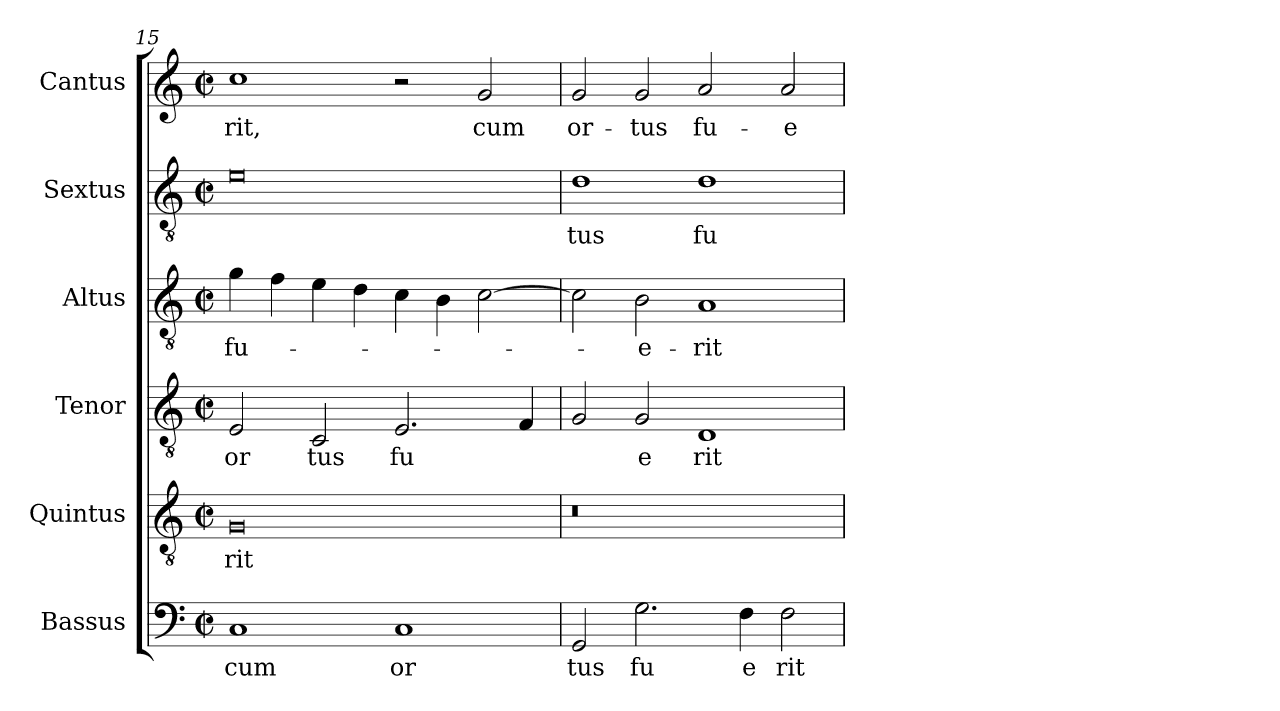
**kern	**text	**kern	**text	**kern	**text	**kern	**text	**kern	**text	**kern	**text
*part6	*part6	*part5	*part5	*part4	*part4	*part3	*part3	*part2	*part2	*part1	*part1
*staff6	*staff6	*staff5	*staff5	*staff4	*staff4	*staff3	*staff3	*staff2	*staff2	*staff1	*staff1
*I"Bassus	*	*I"Quintus	*	*I"Tenor	*	*I"Altus	*	*I"Sextus	*	*I"Cantus	*
*clefF4	*	*clefGv2	*	*clefGv2	*	*clefGv2	*	*clefGv2	*	*clefG2	*
*M2/2	*	*M2/2	*	*M2/2	*	*M2/2	*	*M2/2	*	*M2/2	*
*met(c|)	*	*met(c|)	*	*met(c|)	*	*met(c|)	*	*met(c|)	*	*met(c|)	*
=15	=15	=15	=15	=15	=15	=15	=15	=15	=15	=15	=15
!	!LO:LY:b:cj	!	!LO:LY:b:cj	!	!LO:LY:b:cj	!	!LO:LY:b:cj	!	!	!	!LO:LY:b:cj
1C	cum	0G	rit	2E/	or	4g\	fu-	0e	.	1cc	-rit,
.	.	.	.	.	.	4f\	.	.	.	.	.
!	!	!	!	!	!LO:LY:b:cj	!	!	!	!	!	!
.	.	.	.	2C/	tus	4e\	.	.	.	.	.
.	.	.	.	.	.	4d\	.	.	.	.	.
!	!LO:LY:b:cj	!	!	!	!LO:LY:b:cj	!	!	!	!	!	!
1C	or	.	.	2.E/	fu	4c\	.	.	.	2r	.
.	.	.	.	.	.	4B\	.	.	.	.	.
!	!	!	!	!	!	!	!	!	!	!	!LO:LY:b:cj
.	.	.	.	.	.	[>2c\	.	.	.	2g/	cum
.	.	.	.	4F/	.	.	.	.	.	.	.
=16	=16	=16	=16	=16	=16	=16	=16	=16	=16	=16	=16
!	!LO:LY:b:cj	!	!	!	!	!	!	!	!LO:LY:b:cj	!	!LO:LY:b:cj
2GG/	tus	0r	.	2G/	.	2c\]	.	1d	-tus	2g/	or-
!	!LO:LY:b:cj	!	!	!	!LO:LY:b:cj	!	!LO:LY:b:cj	!	!	!	!LO:LY:b:cj
2.G\	fu	.	.	2G/	e	2B\	-e-	.	.	2g/	-tus
!	!	!	!	!	!LO:LY:b:cj	!	!LO:LY:b:cj	!	!LO:LY:b:cj	!	!LO:LY:b:cj
.	.	.	.	1D	rit	1A	-rit	1d	fu-	2a/	fu-
!	!LO:LY:b:cj	!	!	!	!	!	!	!	!	!	!
4F\	e	.	.	.	.	.	.	.	.	.	.
!	!LO:LY:b:cj	!	!	!	!	!	!	!	!	!	!LO:LY:b:cj
2F\	rit	.	.	.	.	.	.	.	.	2a/	-e-
=	=	=	=	=	=	=	=	=	=	=	=
*-	*-	*-	*-	*-	*-	*-	*-	*-	*-	*-	*-
